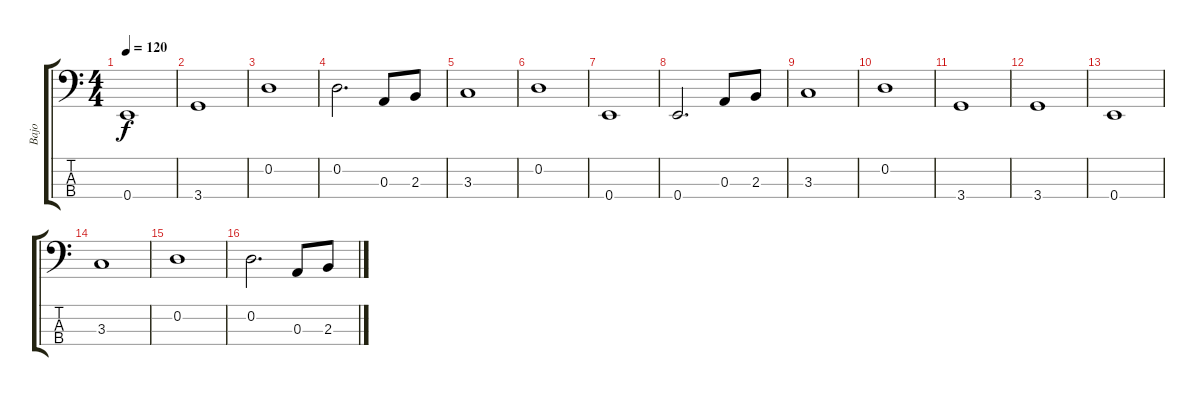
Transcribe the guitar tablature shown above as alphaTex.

\track ("Bajo" "Bajo") {instrument electricbassfinger}
\staff {score tabs}
\tuning (G2 D2 A1 E1) {hide}
\ts (4 4)
\tempo 120
\clef f4
\ks c
0.4.1{dy f} |
3.4.1 |
0.2.1 |
0.2.2{d} 0.3.8 2.3.8 |
3.3.1 |
0.2.1 |
0.4.1 |
0.4.2{d} 0.3.8 2.3.8 |
3.3.1 |
0.2.1 |
3.4.1 |
3.4.1 |
0.4.1 |
3.3.1 |
0.2.1 |
0.2.2{d} 0.3.8 2.3.8
